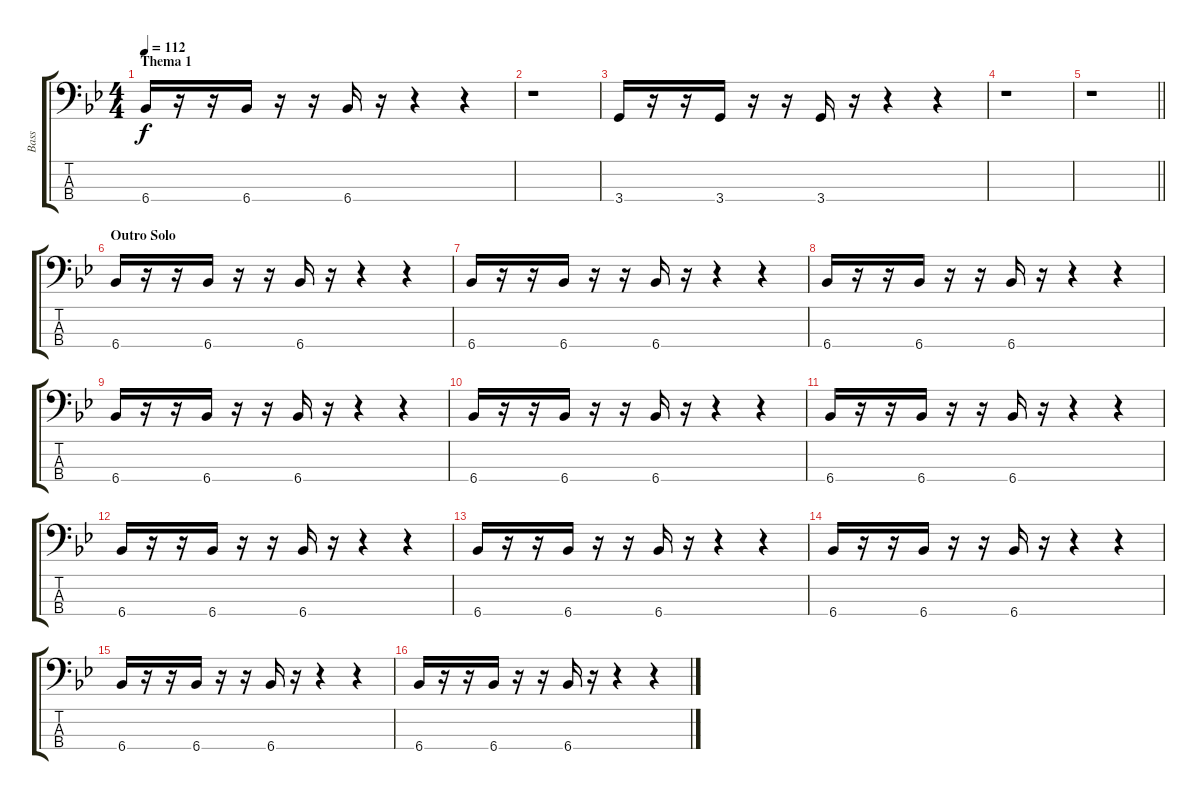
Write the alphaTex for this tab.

\track ("Bass" "Bass") {instrument electricbassfinger}
\staff {score tabs}
\tuning (G2 D2 A1 E1) {hide}
\ts (4 4)
\section ("" "Thema 1")
\tempo 112
\clef f4
\ks bb
6.4.16{dy f} r.16 r.16 6.4.16 r.16 r.16 6.4.16 r.16 r.4 r.4 |
r.1 |
3.4.16 r.16 r.16 3.4.16 r.16 r.16 3.4.16 r.16 r.4 r.4 |
r.1 |
\barLineRight lightlight
r.1 |
\section ("" "Outro Solo")
6.4.16 r.16 r.16 6.4.16 r.16 r.16 6.4.16 r.16 r.4 r.4 |
6.4.16 r.16 r.16 6.4.16 r.16 r.16 6.4.16 r.16 r.4 r.4 |
6.4.16 r.16 r.16 6.4.16 r.16 r.16 6.4.16 r.16 r.4 r.4 |
6.4.16 r.16 r.16 6.4.16 r.16 r.16 6.4.16 r.16 r.4 r.4 |
6.4.16 r.16 r.16 6.4.16 r.16 r.16 6.4.16 r.16 r.4 r.4 |
6.4.16 r.16 r.16 6.4.16 r.16 r.16 6.4.16 r.16 r.4 r.4 |
6.4.16 r.16 r.16 6.4.16 r.16 r.16 6.4.16 r.16 r.4 r.4 |
6.4.16 r.16 r.16 6.4.16 r.16 r.16 6.4.16 r.16 r.4 r.4 |
6.4.16 r.16 r.16 6.4.16 r.16 r.16 6.4.16 r.16 r.4 r.4 |
6.4.16 r.16 r.16 6.4.16 r.16 r.16 6.4.16 r.16 r.4 r.4 |
6.4.16 r.16 r.16 6.4.16 r.16 r.16 6.4.16 r.16 r.4 r.4
